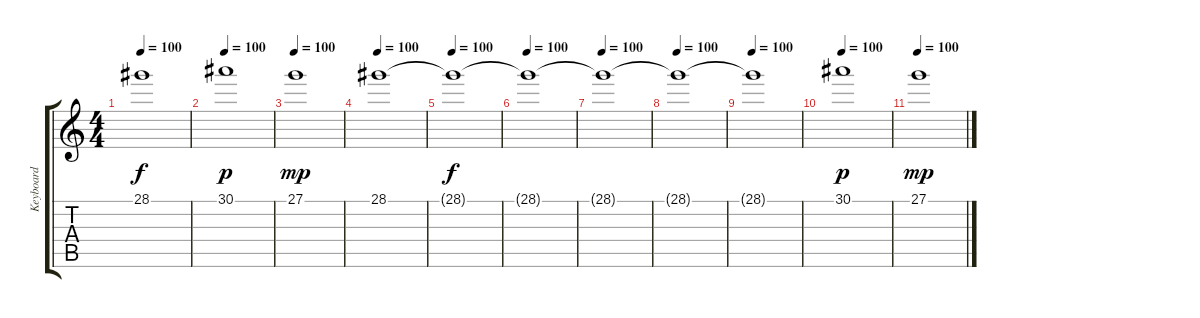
\track ("Keyboard" "Keyboard") {instrument stringensemble1}
\staff {score tabs}
\tuning (E4 B3 G3 D3 A2 E2) {hide}
\ts (4 4)
\tempo 100
\clef g2
\ks c
28.1{t}.1{dy f} |
\tempo 100
30.1.1{dy p} |
\tempo 100
27.1.1{dy mp} |
\tempo 100
28.1.1{balance 11 instrument stringensemble1} |
\tempo 100
28.1{t}.1{dy f} |
\tempo 100
28.1{t}.1 |
\tempo 100
28.1{t}.1 |
\tempo 100
28.1{t}.1 |
\tempo 100
28.1{t}.1 |
\tempo 100
30.1.1{dy p} |
\tempo 100
27.1.1{dy mp}
